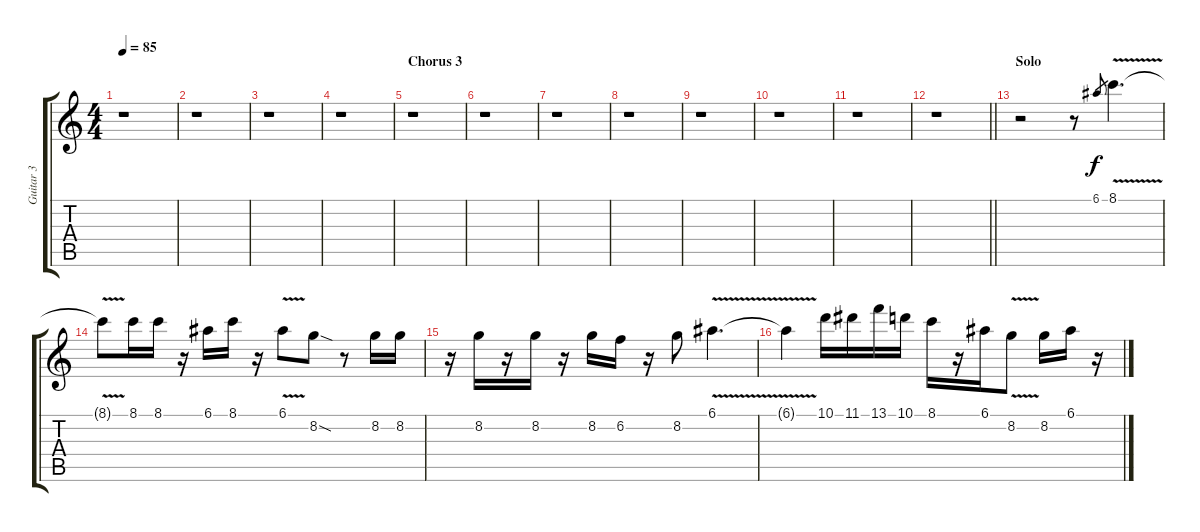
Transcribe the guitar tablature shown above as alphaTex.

\track ("Guitar 3" "Guitar 3") {instrument electricguitarjazz}
\staff {score tabs}
\tuning (E4 B3 G3 D3 A2 E2) {hide}
\ts (4 4)
\tempo 85
\clef g2
\ks c
r.1{dy f} |
r.1 |
r.1 |
r.1 |
\section ("" "Chorus 3")
r.1 |
r.1 |
r.1 |
r.1 |
r.1 |
r.1 |
r.1 |
\barLineRight lightlight
r.1 |
\section ("" "Solo")
r.2 r.8 6.1.8{gr} 8.1{v}.4{d} |
8.1{t}.8 8.1.16 8.1.16 r.16 6.1.16 8.1.16 r.16 6.1{v}.8 8.2{sod}.8 r.8 8.2.16 8.2.16 |
r.16 8.2.16 r.16 8.2.16 r.16 8.2.16 6.2.16 r.16 8.2.8 6.1{v}.4{d} |
6.1{t}.4 10.1.16 11.1.16 13.1.16 10.1.16 8.1.16 r.16 6.1.16 8.2{v}.8 8.2.16 6.1.16 r.16
